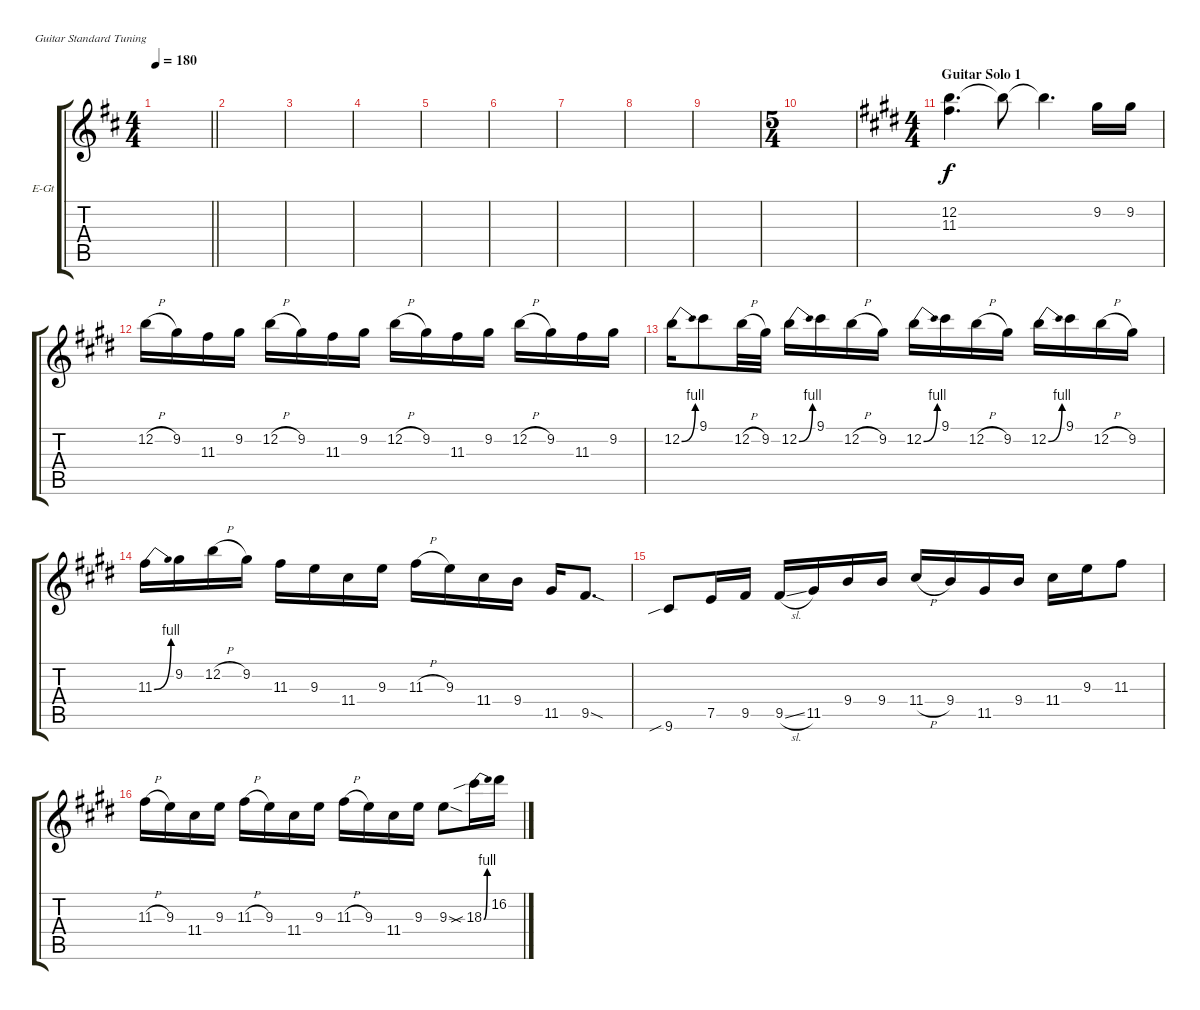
\defaultSystemsLayout 4
\bracketExtendMode groupsimilarinstruments
\firstSystemTrackNameOrientation horizontal
\otherSystemsTrackNameOrientation horizontal
\track ("Kirk Hammett (Lead)" "E-Gt") {instrument distortionguitar}
\staff {score tabs}
\tuning (E4 B3 G3 D3 A2 E2)
\ts (4 4)
\tempo 180
\clef g2
\barLineRight lightlight
\ks d
|
|
|
|
|
|
|
|
|
\ts (5 4)
|
\ts (4 4)
\section ("" "Guitar Solo 1")
\ks e
(12.2 11.3).4{d} 12.2{t}.8 12.2{t}.4{d} 9.2.16 9.2.16 |
12.2{h}.16 9.2.16 11.3.16 9.2.16 12.2{h}.16 9.2.16 11.3.16 9.2.16 12.2{h}.16 9.2.16 11.3.16 9.2.16 12.2{h}.16 9.2.16 11.3.16 9.2.16 |
12.2{be (bend 0 0 60 4)}.16 9.1.8 12.2{h}.32 9.2.32 12.2{be (bend 0 0 59.4 4)}.16 9.1.16 12.2{h}.16 9.2.16 12.2{be (bend 0 0 60 4)}.16 9.1.16 12.2{h}.16 9.2.16 12.2{be (bend 0 0 60 4)}.16 9.1.16 12.2{h}.16 9.2.16 |
11.3{be (bend 0 0 60 4)}.16 9.2.16 12.2{h}.16 9.2.16 11.3.16 9.3.16 11.4.16 9.3.16 11.3{h}.16 9.3.16 11.4.16 9.4.16 11.5.16 9.5{sod}.8{d} |
9.6{sib}.8 7.5.16 9.5.16 9.5{sl}.16 11.5.16 9.4.16 9.4.16 11.4{h}.16 9.4.16 11.5.16 9.4.16 11.4.16 9.3.16 11.3.8 |
11.3{h}.16 9.3.16 11.4.16 9.3.16 11.3{h}.16 9.3.16 11.4.16 9.3.16 11.3{h}.16 9.3.16 11.4.16 9.3.16 9.3{sod}.8 18.3{be (bend 0 0 60 4) sib}.16 16.2.16
